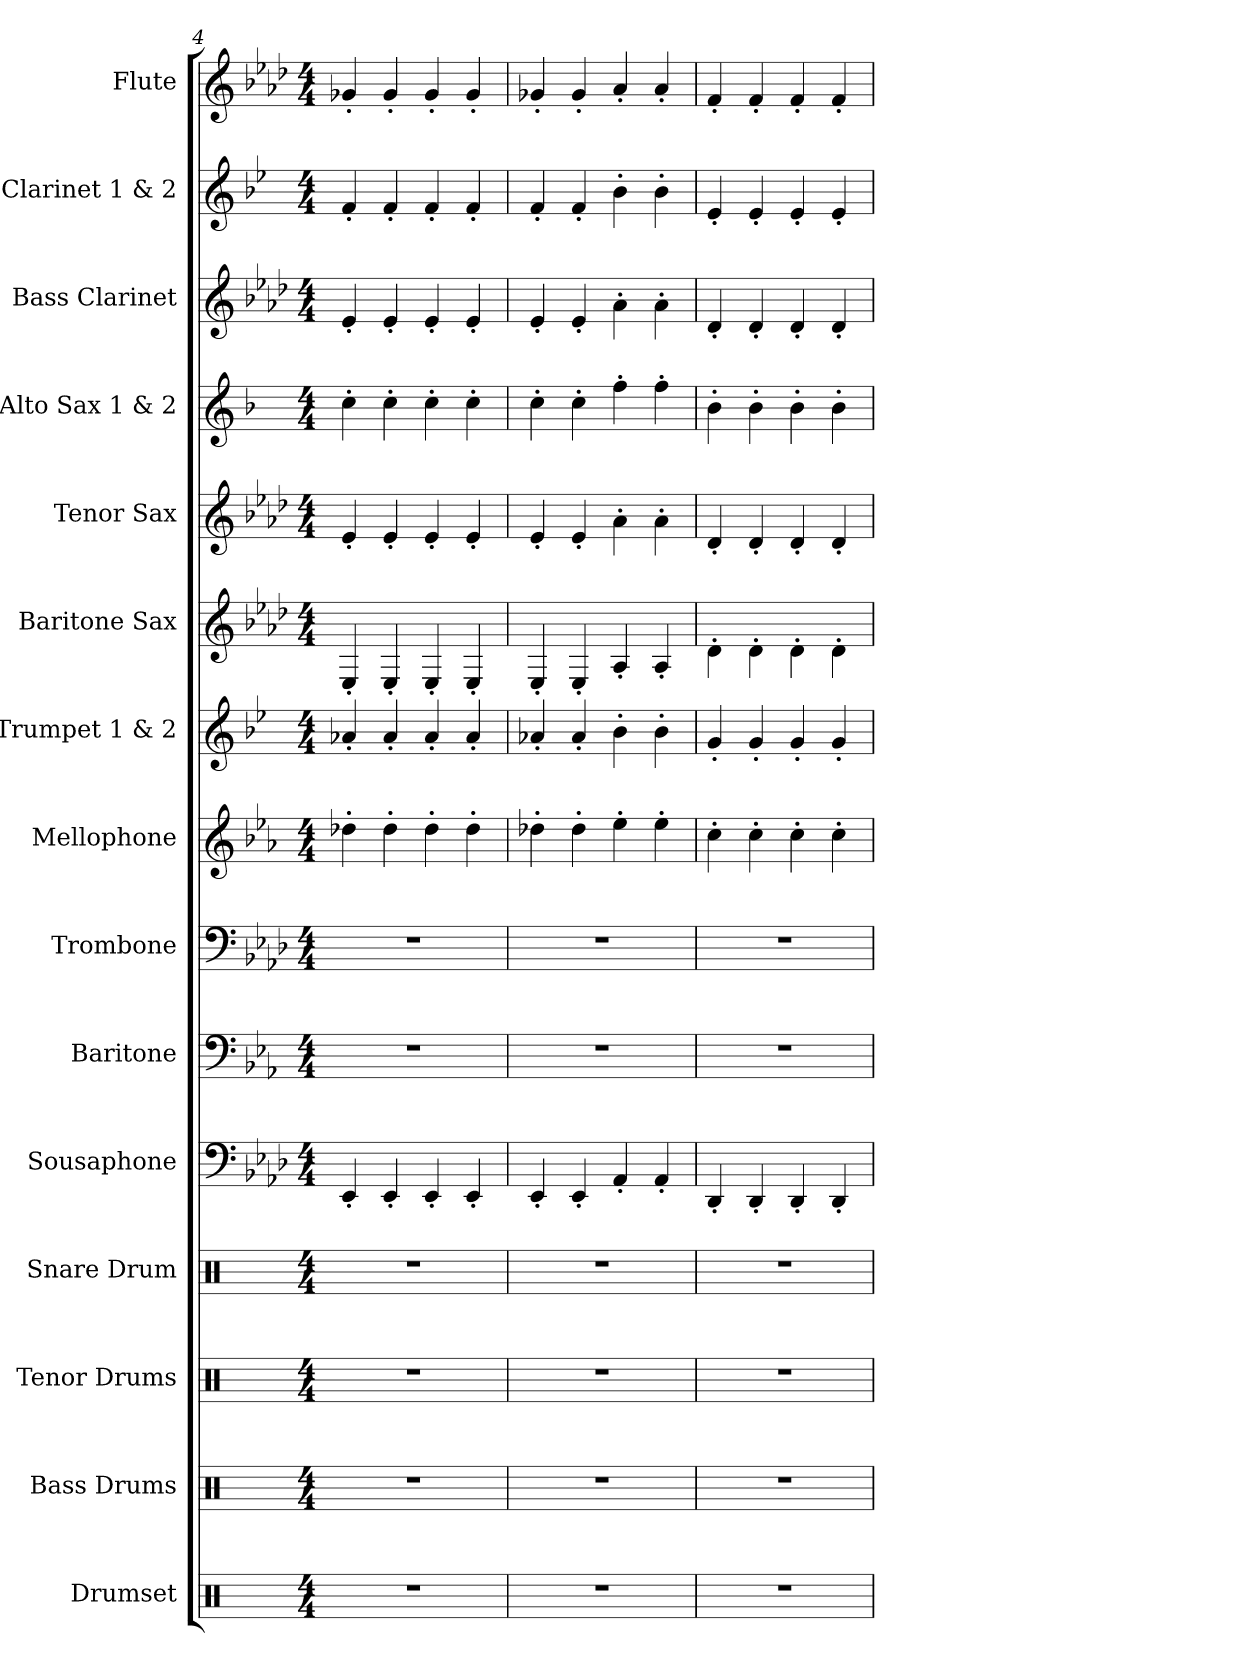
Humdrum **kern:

**kern	**kern	**kern	**kern	**kern	**kern	**kern	**kern	**kern	**kern	**kern	**kern	**kern	**kern	**kern
*part15	*part14	*part13	*part12	*part11	*part10	*part9	*part8	*part7	*part6	*part5	*part4	*part3	*part2	*part1
*staff15	*staff14	*staff13	*staff12	*staff11	*staff10	*staff9	*staff8	*staff7	*staff6	*staff5	*staff4	*staff3	*staff2	*staff1
*I"Drumset	*I"Bass Drums	*I"Tenor Drums	*I"Snare Drum	*I"Sousaphone	*I"Baritone	*I"Trombone	*I"Mellophone	*I"Trumpet 1 &amp; 2	*I"Baritone Sax	*I"Tenor Sax	*I"Alto Sax 1 &amp; 2	*I"Bass Clarinet	*I"Clarinet 1 &amp; 2	*I"Flute
*I'D. Set	*I'B.D.	*I'T.D.	*I'S.D.	*	*I'Bar.	*I'Tbn.	*I'Mph.	*I'Tpt. 1&amp;2	*I'Bari. Sax.	*I'T. Sax.	*I'A. Sax. 1&amp;2	*I'B. Cl.	*I'Cl. 1&amp;2	*I'Fl.
*clefX	*clefX	*clefX	*clefX	*clefF4	*clefF4	*clefF4	*clefG2	*clefG2	*clefG2	*clefG2	*clefG2	*clefG2	*clefG2	*clefG2
*	*	*	*	*	*ITrd4c7	*	*ITrd4c7	*ITrd1c2	*ITrd12c21	*ITrd8c14	*ITrd5c9	*ITrd8c14	*ITrd1c2	*
*k[]	*k[]	*k[]	*k[]	*k[b-e-a-d-]	*k[b-e-a-d-]	*k[b-e-a-d-]	*k[b-e-a-d-]	*k[b-e-a-d-]	*k[b-e-a-d-]	*k[b-e-a-d-]	*k[b-e-a-d-]	*k[b-e-a-d-]	*k[b-e-a-d-]	*k[b-e-a-d-]
*M4/4	*M4/4	*M4/4	*M4/4	*M4/4	*M4/4	*M4/4	*M4/4	*M4/4	*M4/4	*M4/4	*M4/4	*M4/4	*M4/4	*M4/4
=4	=4	=4	=4	=4	=4	=4	=4	=4	=4	=4	=4	=4	=4	=4
1r	1r	1r	1r	4EE-'/	1r	1r	4g-X'\	4g-X'/	4EE-'/	4E-'/	4e-'\	4E-'/	4e-'/	4g-X'/
.	.	.	.	4EE-'/	.	.	4g-'\	4g-'/	4EE-'/	4E-'/	4e-'\	4E-'/	4e-'/	4g-'/
.	.	.	.	4EE-'/	.	.	4g-'\	4g-'/	4EE-'/	4E-'/	4e-'\	4E-'/	4e-'/	4g-'/
.	.	.	.	4EE-'/	.	.	4g-'\	4g-'/	4EE-'/	4E-'/	4e-'\	4E-'/	4e-'/	4g-'/
=5	=5	=5	=5	=5	=5	=5	=5	=5	=5	=5	=5	=5	=5	=5
1r	1r	1r	1r	4EE-'/	1r	1r	4g-X'\	4g-X'/	4EE-'/	4E-'/	4e-'\	4E-'/	4e-'/	4g-X'/
.	.	.	.	4EE-'/	.	.	4g-'\	4g-'/	4EE-'/	4E-'/	4e-'\	4E-'/	4e-'/	4g-'/
.	.	.	.	4AA-'/	.	.	4a-'\	4a-'\	4AA-'/	4A-'\	4a-'\	4A-'\	4a-'\	4a-'/
.	.	.	.	4AA-'/	.	.	4a-'\	4a-'\	4AA-'/	4A-'\	4a-'\	4A-'\	4a-'\	4a-'/
=6	=6	=6	=6	=6	=6	=6	=6	=6	=6	=6	=6	=6	=6	=6
1r	1r	1r	1r	4DD-'/	1r	1r	4f'\	4f'/	4D-'\	4D-'/	4d-'\	4D-'/	4d-'/	4f'/
.	.	.	.	4DD-'/	.	.	4f'\	4f'/	4D-'\	4D-'/	4d-'\	4D-'/	4d-'/	4f'/
.	.	.	.	4DD-'/	.	.	4f'\	4f'/	4D-'\	4D-'/	4d-'\	4D-'/	4d-'/	4f'/
.	.	.	.	4DD-'/	.	.	4f'\	4f'/	4D-'\	4D-'/	4d-'\	4D-'/	4d-'/	4f'/
=	=	=	=	=	=	=	=	=	=	=	=	=	=	=
*-	*-	*-	*-	*-	*-	*-	*-	*-	*-	*-	*-	*-	*-	*-
